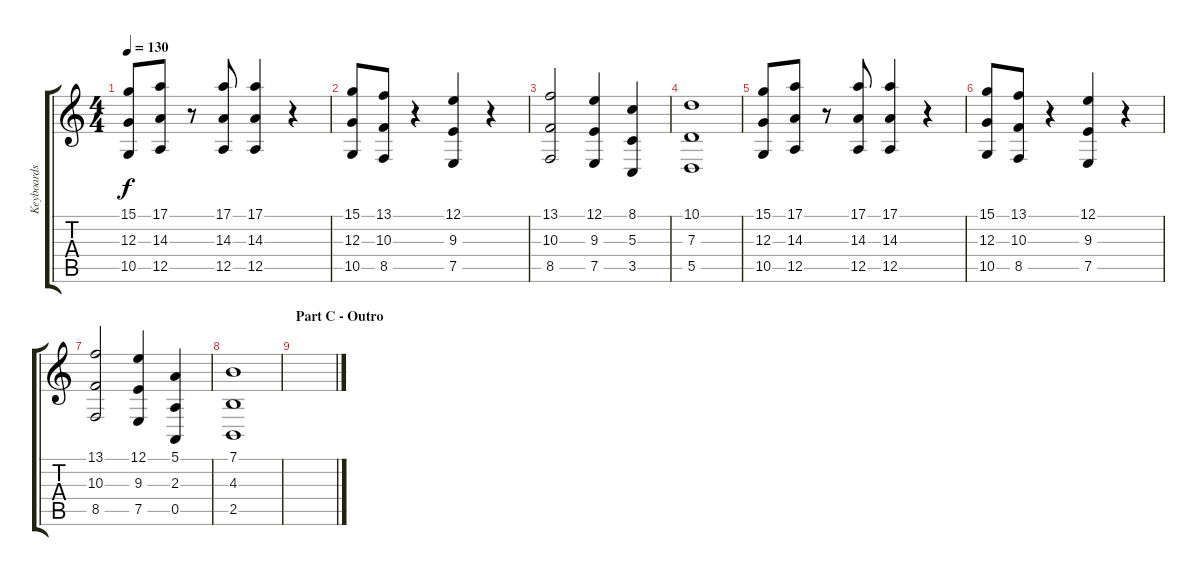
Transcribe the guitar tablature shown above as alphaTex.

\track ("Keyboards" "Keyboards") {instrument synthstrings2}
\staff {score tabs}
\tuning (E4 B3 G3 D3 A2 E2) {hide}
\ts (4 4)
\tempo 130
\clef g2
\ks c
(15.1 12.3 10.5).8{dy f} (17.1 14.3 12.5).8 r.8 (17.1 14.3 12.5).8 (17.1 14.3 12.5).4 r.4 |
(15.1 12.3 10.5).8 (13.1 10.3 8.5).8 r.4 (12.1 9.3 7.5).4 r.4 |
(13.1 10.3 8.5).2 (12.1 9.3 7.5).4 (8.1 5.3 3.5).4 |
(10.1 7.3 5.5).1 |
(15.1 12.3 10.5).8 (17.1 14.3 12.5).8 r.8 (17.1 14.3 12.5).8 (17.1 14.3 12.5).4 r.4 |
(15.1 12.3 10.5).8 (13.1 10.3 8.5).8 r.4 (12.1 9.3 7.5).4 r.4 |
(13.1 10.3 8.5).2 (12.1 9.3 7.5).4 (5.1 2.3 0.5).4 |
(7.1 4.3 2.5).1 |
\section ("" "Part C - Outro")
